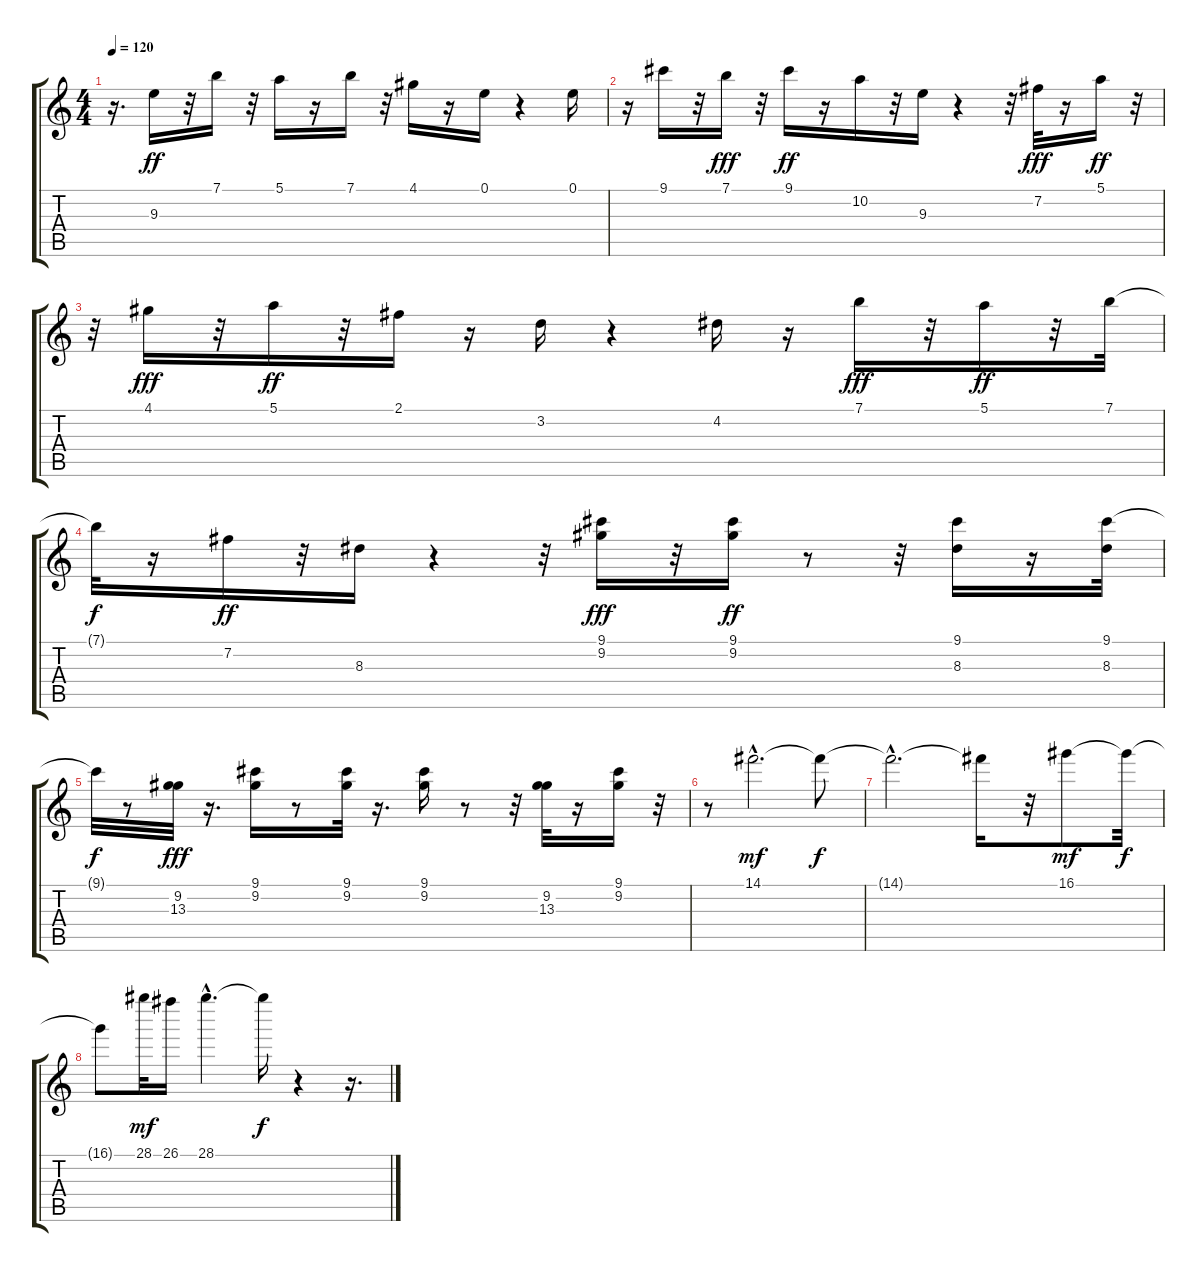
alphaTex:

\track "" {instrument acousticguitarsteel}
\staff {score tabs}
\tuning (E4 B3 G3 D3 A2 E2) {hide}
\ts (4 4)
\tempo 120
\clef g2
\ks c
r.16{d dy ff} 9.3.16 r.32 7.1.16 r.32 5.1.16 r.16 7.1.16 r.32 4.1.16 r.16 0.1.16 r.4 0.1.16 |
r.16 9.1.16 r.32 7.1.16{dy fff} r.32 9.1.16{dy ff} r.16 10.2.16 r.32 9.3.16 r.4 r.32 7.2.32{dy fff} r.16 5.1.16{dy ff} r.32 |
r.32 4.1.16{dy fff} r.32 5.1.16{dy ff} r.32 2.1.16 r.16 3.2.16 r.4 4.2.16 r.16 7.1.16{dy fff} r.32 5.1.16{dy ff} r.32 7.1.32 |
7.1{t}.32{dy f} r.16 7.2.16{dy ff} r.32 8.3.16 r.4 r.32 (9.1 9.2).16{dy fff} r.32 (9.1 9.2).16{dy ff} r.8 r.32 (9.1 8.3).16 r.16 (9.1 8.3).32 |
9.1{t}.32{dy f} r.8 (9.2 13.3).32{dy fff} r.16{d} (9.1 9.2).16 r.8 (9.1 9.2).32 r.16{d} (9.1 9.2).16 r.8 r.32 (9.2 13.3).32 r.16 (9.1 9.2).16 r.32 |
r.8 14.1{hac}.2{d dy mf instrument stringensemble1} 14.1{t}.8{dy f} |
14.1{hac t}.2{d} 14.1{t}.16 r.32 16.1.8{dy mf} 16.1{t}.32{dy f} |
16.1{t}.8 28.1.32{dy mf} 26.1.16 28.1{hac}.4{d} 28.1{t}.16{dy f} r.4 r.16{d}
